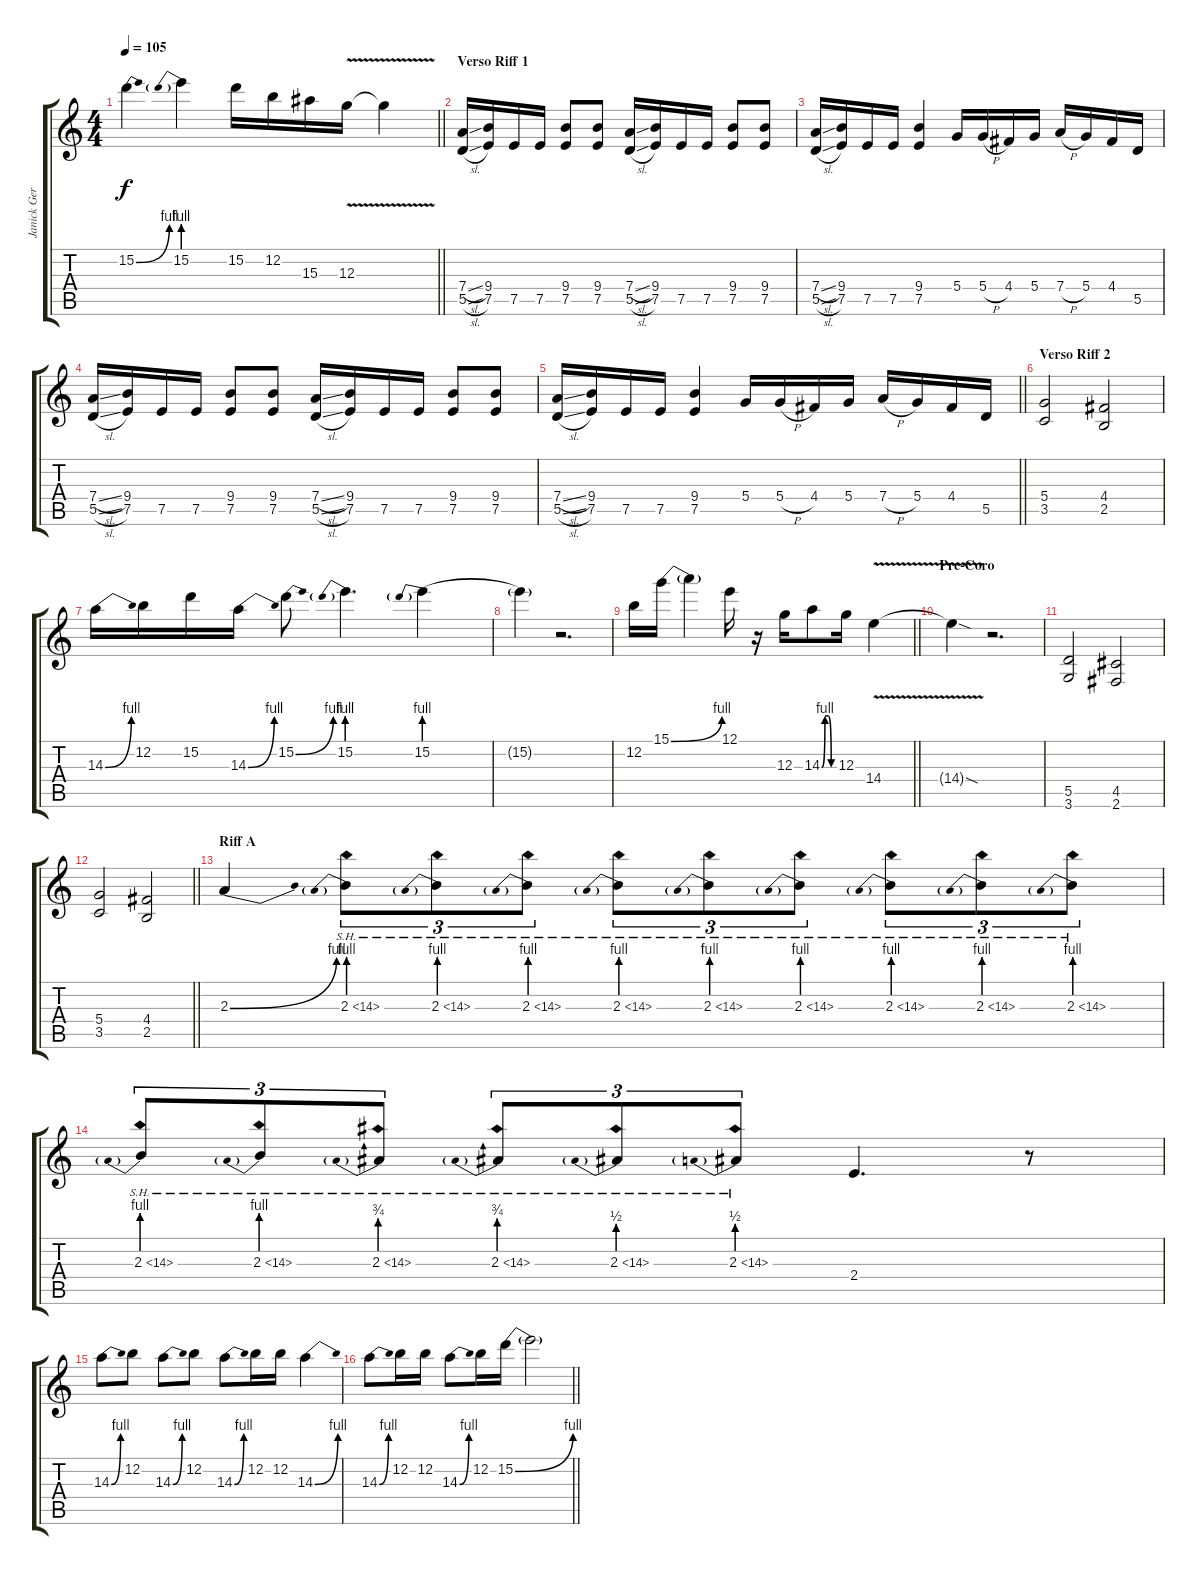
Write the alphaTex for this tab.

\track ("Janick Gers" "Janick Ger") {instrument distortionguitar}
\staff {score tabs}
\tuning (E4 B3 G3 D3 A2 E2) {hide}
\ts (4 4)
\tempo 105
\clef g2
\barLineRight lightlight
\ks c
15.2{be (bend 0 0 60 4)}.4{dy f} 15.2{be (prebend 0 4 60 4)}.4 15.2.16 12.2.16 15.3.16 12.3{v}.16 12.3{t}.4 |
\section ("" "Verso Riff 1")
(7.4{sl} 5.5{sl}).16{volume 11} (9.4 7.5).16 7.5.16 7.5.16 (9.4 7.5).8 (9.4 7.5).8 (7.4{sl} 5.5{sl}).16 (9.4 7.5).16 7.5.16 7.5.16 (9.4 7.5).8 (9.4 7.5).8 |
(7.4{sl} 5.5{sl}).16 (9.4 7.5).16 7.5.16 7.5.16 (9.4 7.5).4 5.4.16 5.4{h}.16 4.4.16 5.4.16 7.4{h}.16 5.4.16 4.4.16 5.5.16 |
(7.4{sl} 5.5{sl}).16 (9.4 7.5).16 7.5.16 7.5.16 (9.4 7.5).8 (9.4 7.5).8 (7.4{sl} 5.5{sl}).16 (9.4 7.5).16 7.5.16 7.5.16 (9.4 7.5).8 (9.4 7.5).8 |
\barLineRight lightlight
(7.4{sl} 5.5{sl}).16 (9.4 7.5).16 7.5.16 7.5.16 (9.4 7.5).4 5.4.16 5.4{h}.16 4.4.16 5.4.16 7.4{h}.16 5.4.16 4.4.16 5.5.16 |
\section ("" "Verso Riff 2")
(5.4 3.5).2 (4.4 2.5).2 |
14.3{be (bend 0 0 60 4)}.16{volume 16} 12.2.16 15.2.16 14.3{be (bend 0 0 60 4)}.16 15.2{be (bend 0 0 60 4)}.8 15.2{be (prebend 0 4 60 4)}.4{d} 15.2{be (prebend 0 4 60 4)}.4 |
15.2{t}.4 r.2{d} |
\barLineRight lightlight
12.2.16 15.1{be (bend 0 0 60 4)}.16 15.1{t}.4 12.1.16 r.16 12.3.16 14.3{be (custom 0 0 15 4 30 4 45 0 60 0)}.8 12.3.16 14.4{v}.4 |
\section ("" "Pre-Coro")
14.4{sod t}.4 r.2{d} |
(5.5 3.6).2{volume 11} (4.5 2.6).2 |
\barLineRight lightlight
(5.4 3.5).2 (4.4 2.5).2 |
\section ("" "Riff A")
2.3{be (bend 0 0 60 4)}.4{volume 16} 2.3{be (prebend 0 4 60 4) sh 12}.8{tu (3 2)} 2.3{be (prebend 0 4 60 4) sh 12}.8{tu (3 2)} 2.3{be (prebend 0 4 60 4) sh 12}.8{tu (3 2)} 2.3{be (prebend 0 4 60 4) sh 12}.8{tu (3 2)} 2.3{be (prebend 0 4 60 4) sh 12}.8{tu (3 2)} 2.3{be (prebend 0 4 60 4) sh 12}.8{tu (3 2)} 2.3{be (prebend 0 4 60 4) sh 12}.8{tu (3 2)} 2.3{be (prebend 0 4 60 4) sh 12}.8{tu (3 2)} 2.3{be (prebend 0 4 60 4) sh 12}.8{tu (3 2)} |
2.3{be (prebend 0 4 60 4) sh 12}.8{tu (3 2)} 2.3{be (prebend 0 4 60 4) sh 12}.8{tu (3 2)} 2.3{be (prebend 0 3 60 3) sh 12}.8{tu (3 2)} 2.3{be (prebend 0 3 60 3) sh 12}.8{tu (3 2)} 2.3{be (prebend 0 2 60 2) sh 12}.8{tu (3 2)} 2.3{be (prebend 0 2 60 2) sh 12}.8{tu (3 2)} 2.4.4{d} r.8 |
14.3{be (bend 0 0 60 4)}.8 12.2.8 14.3{be (bend 0 0 60 4)}.8 12.2.8 14.3{be (bend 0 0 60 4)}.8 12.2.16 12.2.16 14.3{be (bend 0 0 60 4)}.4 |
\barLineRight lightlight
14.3{be (bend 0 0 60 4)}.8 12.2.16 12.2.16 14.3{be (bend 0 0 60 4)}.8 12.2.16 15.2{be (bend 0 0 60 4)}.16 15.2{t}.2
